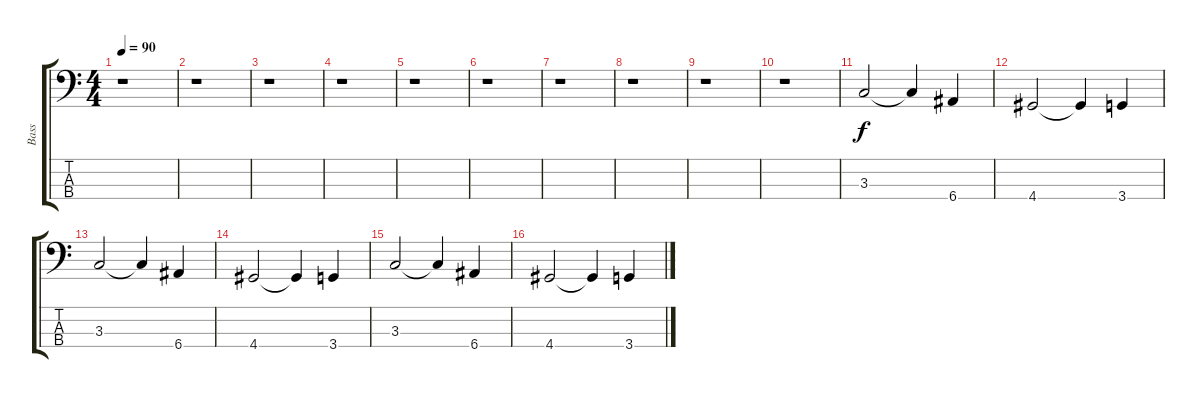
\track ("Bass" "Bass") {instrument fretlessbass}
\staff {score tabs}
\tuning (E4 B3 A1 E1) {hide}
\ts (4 4)
\tempo 90
\clef f4
\ks c
r.1{dy f instrument fretlessbass} |
r.1 |
r.1 |
r.1 |
r.1 |
r.1 |
r.1 |
r.1 |
r.1 |
r.1 |
3.3.2 3.3{t}.4 6.4.4 |
4.4.2 4.4{t}.4 3.4.4 |
3.3.2 3.3{t}.4 6.4.4 |
4.4.2 4.4{t}.4 3.4.4 |
3.3.2 3.3{t}.4 6.4.4 |
4.4.2 4.4{t}.4 3.4.4
